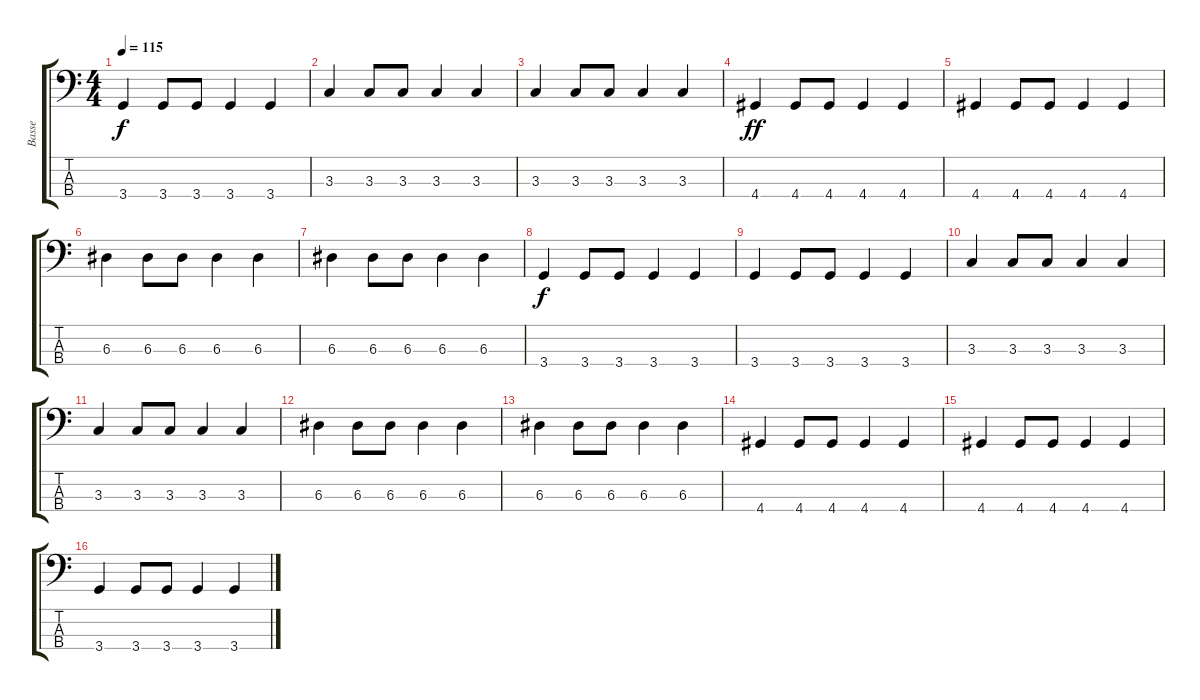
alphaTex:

\track ("Basse" "Basse") {instrument electricbasspick}
\staff {score tabs}
\tuning (G2 D2 A1 E1) {hide}
\ts (4 4)
\tempo 115
\clef f4
\ks c
3.4.4{dy f} 3.4.8 3.4.8 3.4.4 3.4.4 |
3.3.4 3.3.8 3.3.8 3.3.4 3.3.4 |
3.3.4 3.3.8 3.3.8 3.3.4 3.3.4 |
4.4.4{dy ff} 4.4.8 4.4.8 4.4.4 4.4.4 |
4.4.4 4.4.8 4.4.8 4.4.4 4.4.4 |
6.3.4 6.3.8 6.3.8 6.3.4 6.3.4 |
6.3.4 6.3.8 6.3.8 6.3.4 6.3.4 |
3.4.4{dy f} 3.4.8 3.4.8 3.4.4 3.4.4 |
3.4.4 3.4.8 3.4.8 3.4.4 3.4.4 |
3.3.4 3.3.8 3.3.8 3.3.4 3.3.4 |
3.3.4 3.3.8 3.3.8 3.3.4 3.3.4 |
6.3.4 6.3.8 6.3.8 6.3.4 6.3.4 |
6.3.4 6.3.8 6.3.8 6.3.4 6.3.4 |
4.4.4 4.4.8 4.4.8 4.4.4 4.4.4 |
4.4.4 4.4.8 4.4.8 4.4.4 4.4.4 |
3.4.4 3.4.8 3.4.8 3.4.4 3.4.4
